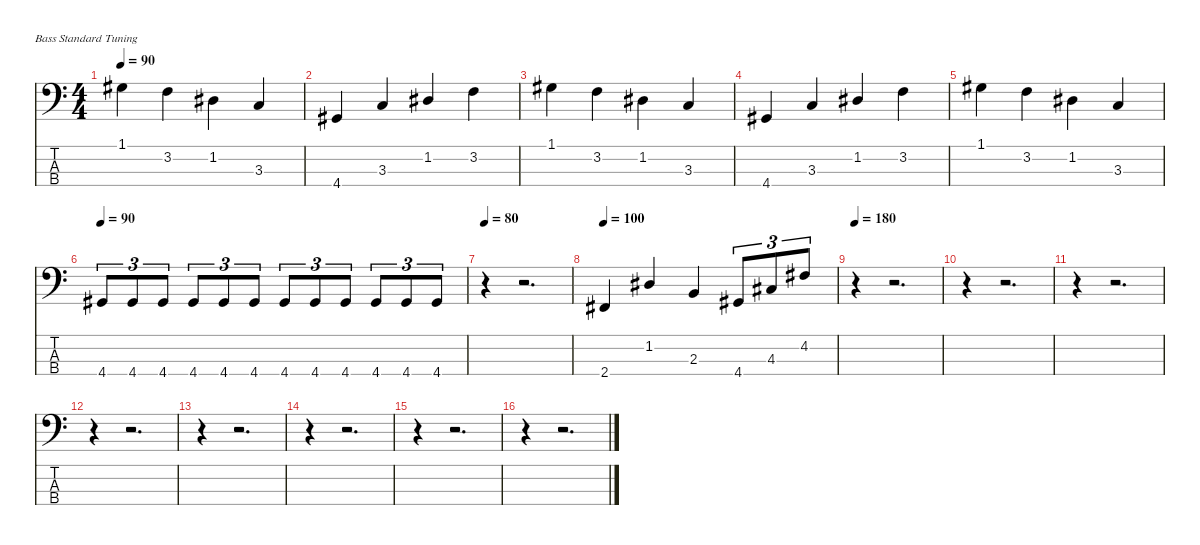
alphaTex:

\defaultSystemsLayout 4
\hideDynamics
\bracketExtendMode nobrackets
\singleTrackTrackNamePolicy hidden
\multiTrackTrackNamePolicy hidden
\firstSystemTrackNameMode fullname
\firstSystemTrackNameOrientation horizontal
\otherSystemsTrackNameOrientation horizontal
\track ("Bass" "el.bs.") {instrument electricbasspick}
\staff {score tabs}
\tuning (G2 D2 A1 E1)
\ts (4 4)
\tempo 90
\clef f4
\ks c
1.1{acc #}.4{dy f beam Down} 3.2.4{beam Down} 1.2{acc #}.4{beam Down} 3.3.4{beam Up} |
4.4{acc #}.4{beam Up} 3.3.4{beam Up} 1.2{acc #}.4{beam Up} 3.2.4{beam Down} |
1.1{acc #}.4{beam Down} 3.2.4{beam Down} 1.2{acc #}.4{beam Down} 3.3.4{beam Up} |
4.4{acc #}.4{beam Up} 3.3.4{beam Up} 1.2{acc #}.4{beam Up} 3.2.4{beam Down} |
1.1{acc #}.4{beam Down} 3.2.4{beam Down} 1.2{acc #}.4{beam Down} 3.3.4{beam Up} |
\tempo 90
4.4{acc #}.8{tu (3 2) beam Up} 4.4{acc #}.8{tu (3 2) beam Up} 4.4{acc #}.8{tu (3 2) beam Up} 4.4{acc #}.8{tu (3 2) beam Up} 4.4{acc #}.8{tu (3 2) beam Up} 4.4{acc #}.8{tu (3 2) beam Up} 4.4{acc #}.8{tu (3 2) beam Up} 4.4{acc #}.8{tu (3 2) beam Up} 4.4{acc #}.8{tu (3 2) beam Up} 4.4{acc #}.8{tu (3 2) beam Up} 4.4{acc #}.8{tu (3 2) beam Up} 4.4{acc #}.8{tu (3 2) beam Up} |
\tempo 80
r.4{beam Down} r.2{d beam Down} |
\tempo 100
2.4{acc #}.4{beam Up} 1.2{acc #}.4{beam Up} 2.3.4{beam Up} 4.4{acc #}.8{tu (3 2) beam Up} 4.3{acc #}.8{tu (3 2) beam Up} 4.2{acc #}.8{tu (3 2) beam Up} |
\tempo 180
r.4{beam Down} r.2{d beam Down} |
r.4{beam Down} r.2{d beam Down} |
r.4{beam Down} r.2{d beam Down} |
r.4{beam Down} r.2{d beam Down} |
r.4{beam Down} r.2{d beam Down} |
r.4{beam Down} r.2{d beam Down} |
r.4{beam Down} r.2{d beam Down} |
r.4{beam Down} r.2{d beam Down}
